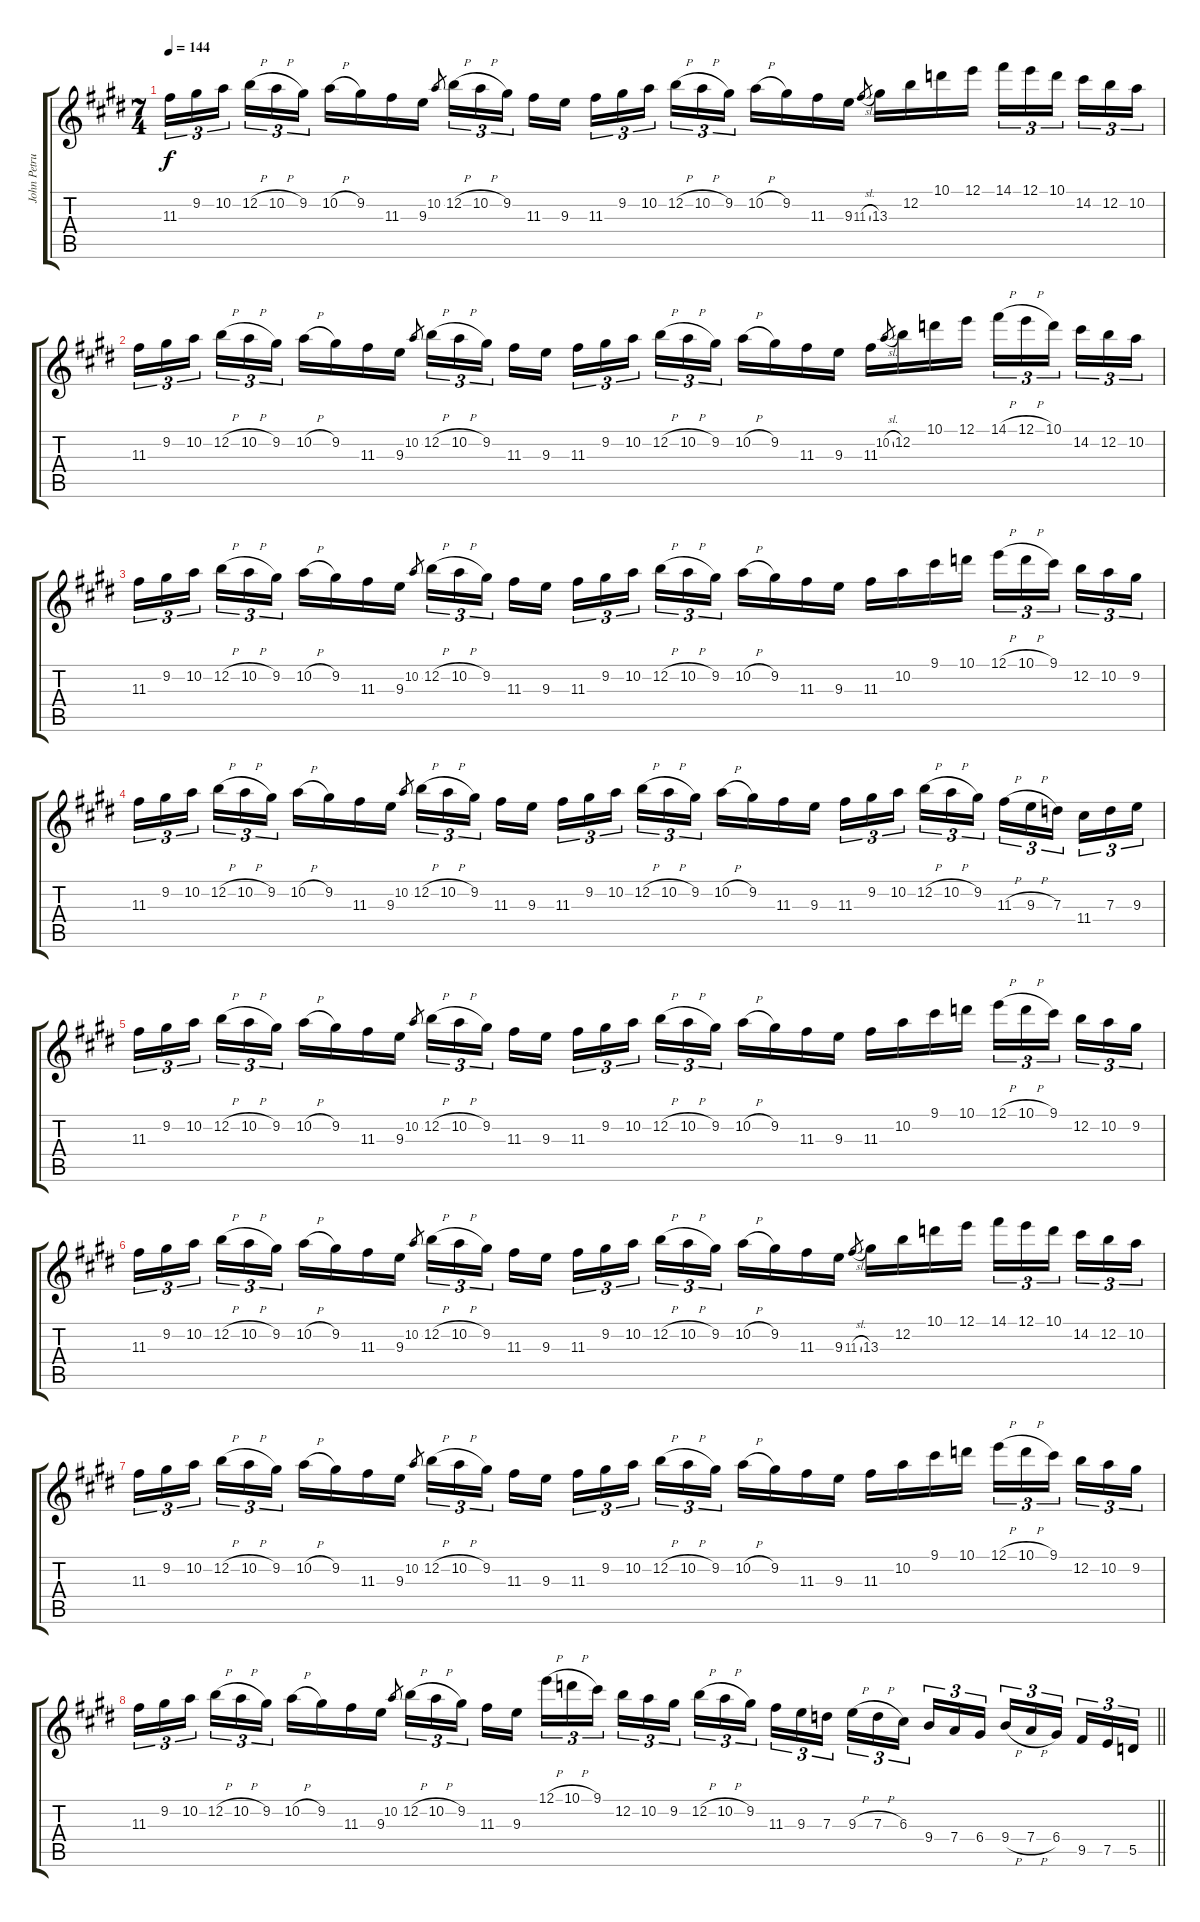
\track ("John Petrucci" "John Petru") {instrument distortionguitar}
\staff {score tabs}
\tuning (E4 B3 G3 D3 A2 E2) {hide}
\ts (7 4)
\tempo 144
\clef g2
\ks e
11.3.16{tu (3 2) dy f} 9.2.16{tu (3 2)} 10.2.16{tu (3 2) beam splitsecondary} 12.2{h}.16{tu (3 2)} 10.2{h}.16{tu (3 2)} 9.2.16{tu (3 2)} 10.2{h}.16 9.2.16 11.3.16 9.3.16 10.2.8{gr} 12.2{h}.16{tu (3 2)} 10.2{h}.16{tu (3 2)} 9.2.16{tu (3 2) beam splitsecondary} 11.3.16 9.3.16 11.3.16{tu (3 2)} 9.2.16{tu (3 2)} 10.2.16{tu (3 2) beam splitsecondary} 12.2{h}.16{tu (3 2)} 10.2{h}.16{tu (3 2)} 9.2.16{tu (3 2)} 10.2{h}.16 9.2.16 11.3.16 9.3.16 11.3{sl}.8{gr} 13.3.16 12.2.16 10.1.16 12.1.16 14.1.16{tu (3 2)} 12.1.16{tu (3 2)} 10.1.16{tu (3 2) beam splitsecondary} 14.2.16{tu (3 2)} 12.2.16{tu (3 2)} 10.2.16{tu (3 2)} |
11.3.16{tu (3 2)} 9.2.16{tu (3 2)} 10.2.16{tu (3 2) beam splitsecondary} 12.2{h}.16{tu (3 2)} 10.2{h}.16{tu (3 2)} 9.2.16{tu (3 2)} 10.2{h}.16 9.2.16 11.3.16 9.3.16 10.2.8{gr} 12.2{h}.16{tu (3 2)} 10.2{h}.16{tu (3 2)} 9.2.16{tu (3 2) beam splitsecondary} 11.3.16 9.3.16 11.3.16{tu (3 2)} 9.2.16{tu (3 2)} 10.2.16{tu (3 2) beam splitsecondary} 12.2{h}.16{tu (3 2)} 10.2{h}.16{tu (3 2)} 9.2.16{tu (3 2)} 10.2{h}.16 9.2.16 11.3.16 9.3.16 11.3.16 10.2{sl}.8{gr} 12.2.16 10.1.16 12.1.16 14.1{h}.16{tu (3 2)} 12.1{h}.16{tu (3 2)} 10.1.16{tu (3 2) beam splitsecondary} 14.2.16{tu (3 2)} 12.2.16{tu (3 2)} 10.2.16{tu (3 2)} |
11.3.16{tu (3 2)} 9.2.16{tu (3 2)} 10.2.16{tu (3 2) beam splitsecondary} 12.2{h}.16{tu (3 2)} 10.2{h}.16{tu (3 2)} 9.2.16{tu (3 2)} 10.2{h}.16 9.2.16 11.3.16 9.3.16 10.2.8{gr} 12.2{h}.16{tu (3 2)} 10.2{h}.16{tu (3 2)} 9.2.16{tu (3 2) beam splitsecondary} 11.3.16 9.3.16 11.3.16{tu (3 2)} 9.2.16{tu (3 2)} 10.2.16{tu (3 2) beam splitsecondary} 12.2{h}.16{tu (3 2)} 10.2{h}.16{tu (3 2)} 9.2.16{tu (3 2)} 10.2{h}.16 9.2.16 11.3.16 9.3.16 11.3.16 10.2.16 9.1.16 10.1.16 12.1{h}.16{tu (3 2)} 10.1{h}.16{tu (3 2)} 9.1.16{tu (3 2) beam splitsecondary} 12.2.16{tu (3 2)} 10.2.16{tu (3 2)} 9.2.16{tu (3 2)} |
11.3.16{tu (3 2)} 9.2.16{tu (3 2)} 10.2.16{tu (3 2) beam splitsecondary} 12.2{h}.16{tu (3 2)} 10.2{h}.16{tu (3 2)} 9.2.16{tu (3 2)} 10.2{h}.16 9.2.16 11.3.16 9.3.16 10.2.8{gr} 12.2{h}.16{tu (3 2)} 10.2{h}.16{tu (3 2)} 9.2.16{tu (3 2) beam splitsecondary} 11.3.16 9.3.16 11.3.16{tu (3 2)} 9.2.16{tu (3 2)} 10.2.16{tu (3 2) beam splitsecondary} 12.2{h}.16{tu (3 2)} 10.2{h}.16{tu (3 2)} 9.2.16{tu (3 2)} 10.2{h}.16 9.2.16 11.3.16 9.3.16 11.3.16{tu (3 2)} 9.2.16{tu (3 2)} 10.2.16{tu (3 2) beam splitsecondary} 12.2{h}.16{tu (3 2)} 10.2{h}.16{tu (3 2)} 9.2.16{tu (3 2)} 11.3{h}.16{tu (3 2)} 9.3{h}.16{tu (3 2)} 7.3.16{tu (3 2) beam splitsecondary} 11.4.16{tu (3 2)} 7.3.16{tu (3 2)} 9.3.16{tu (3 2)} |
11.3.16{tu (3 2)} 9.2.16{tu (3 2)} 10.2.16{tu (3 2) beam splitsecondary} 12.2{h}.16{tu (3 2)} 10.2{h}.16{tu (3 2)} 9.2.16{tu (3 2)} 10.2{h}.16 9.2.16 11.3.16 9.3.16 10.2.8{gr} 12.2{h}.16{tu (3 2)} 10.2{h}.16{tu (3 2)} 9.2.16{tu (3 2) beam splitsecondary} 11.3.16 9.3.16 11.3.16{tu (3 2)} 9.2.16{tu (3 2)} 10.2.16{tu (3 2) beam splitsecondary} 12.2{h}.16{tu (3 2)} 10.2{h}.16{tu (3 2)} 9.2.16{tu (3 2)} 10.2{h}.16 9.2.16 11.3.16 9.3.16 11.3.16 10.2.16 9.1.16 10.1.16 12.1{h}.16{tu (3 2)} 10.1{h}.16{tu (3 2)} 9.1.16{tu (3 2) beam splitsecondary} 12.2.16{tu (3 2)} 10.2.16{tu (3 2)} 9.2.16{tu (3 2)} |
11.3.16{tu (3 2)} 9.2.16{tu (3 2)} 10.2.16{tu (3 2) beam splitsecondary} 12.2{h}.16{tu (3 2)} 10.2{h}.16{tu (3 2)} 9.2.16{tu (3 2)} 10.2{h}.16 9.2.16 11.3.16 9.3.16 10.2.8{gr} 12.2{h}.16{tu (3 2)} 10.2{h}.16{tu (3 2)} 9.2.16{tu (3 2) beam splitsecondary} 11.3.16 9.3.16 11.3.16{tu (3 2)} 9.2.16{tu (3 2)} 10.2.16{tu (3 2) beam splitsecondary} 12.2{h}.16{tu (3 2)} 10.2{h}.16{tu (3 2)} 9.2.16{tu (3 2)} 10.2{h}.16 9.2.16 11.3.16 9.3.16 11.3{sl}.8{gr} 13.3.16 12.2.16 10.1.16 12.1.16 14.1.16{tu (3 2)} 12.1.16{tu (3 2)} 10.1.16{tu (3 2) beam splitsecondary} 14.2.16{tu (3 2)} 12.2.16{tu (3 2)} 10.2.16{tu (3 2)} |
11.3.16{tu (3 2)} 9.2.16{tu (3 2)} 10.2.16{tu (3 2) beam splitsecondary} 12.2{h}.16{tu (3 2)} 10.2{h}.16{tu (3 2)} 9.2.16{tu (3 2)} 10.2{h}.16 9.2.16 11.3.16 9.3.16 10.2.8{gr} 12.2{h}.16{tu (3 2)} 10.2{h}.16{tu (3 2)} 9.2.16{tu (3 2) beam splitsecondary} 11.3.16 9.3.16 11.3.16{tu (3 2)} 9.2.16{tu (3 2)} 10.2.16{tu (3 2) beam splitsecondary} 12.2{h}.16{tu (3 2)} 10.2{h}.16{tu (3 2)} 9.2.16{tu (3 2)} 10.2{h}.16 9.2.16 11.3.16 9.3.16 11.3.16 10.2.16 9.1.16 10.1.16 12.1{h}.16{tu (3 2)} 10.1{h}.16{tu (3 2)} 9.1.16{tu (3 2) beam splitsecondary} 12.2.16{tu (3 2)} 10.2.16{tu (3 2)} 9.2.16{tu (3 2)} |
\barLineRight lightlight
11.3.16{tu (3 2)} 9.2.16{tu (3 2)} 10.2.16{tu (3 2) beam splitsecondary} 12.2{h}.16{tu (3 2)} 10.2{h}.16{tu (3 2)} 9.2.16{tu (3 2)} 10.2{h}.16 9.2.16 11.3.16 9.3.16 10.2.8{gr} 12.2{h}.16{tu (3 2)} 10.2{h}.16{tu (3 2)} 9.2.16{tu (3 2) beam splitsecondary} 11.3.16 9.3.16 12.1{h}.16{tu (3 2)} 10.1{h}.16{tu (3 2)} 9.1.16{tu (3 2) beam splitsecondary} 12.2.16{tu (3 2)} 10.2.16{tu (3 2)} 9.2.16{tu (3 2)} 12.2{h}.16{tu (3 2)} 10.2{h}.16{tu (3 2)} 9.2.16{tu (3 2) beam splitsecondary} 11.3.16{tu (3 2)} 9.3.16{tu (3 2)} 7.3.16{tu (3 2)} 9.3{h}.16{tu (3 2)} 7.3{h}.16{tu (3 2)} 6.3.16{tu (3 2) beam splitsecondary} 9.4.16{tu (3 2)} 7.4.16{tu (3 2)} 6.4.16{tu (3 2)} 9.4{h}.16{tu (3 2)} 7.4{h}.16{tu (3 2)} 6.4.16{tu (3 2) beam splitsecondary} 9.5.16{tu (3 2)} 7.5.16{tu (3 2)} 5.5.16{tu (3 2)}
